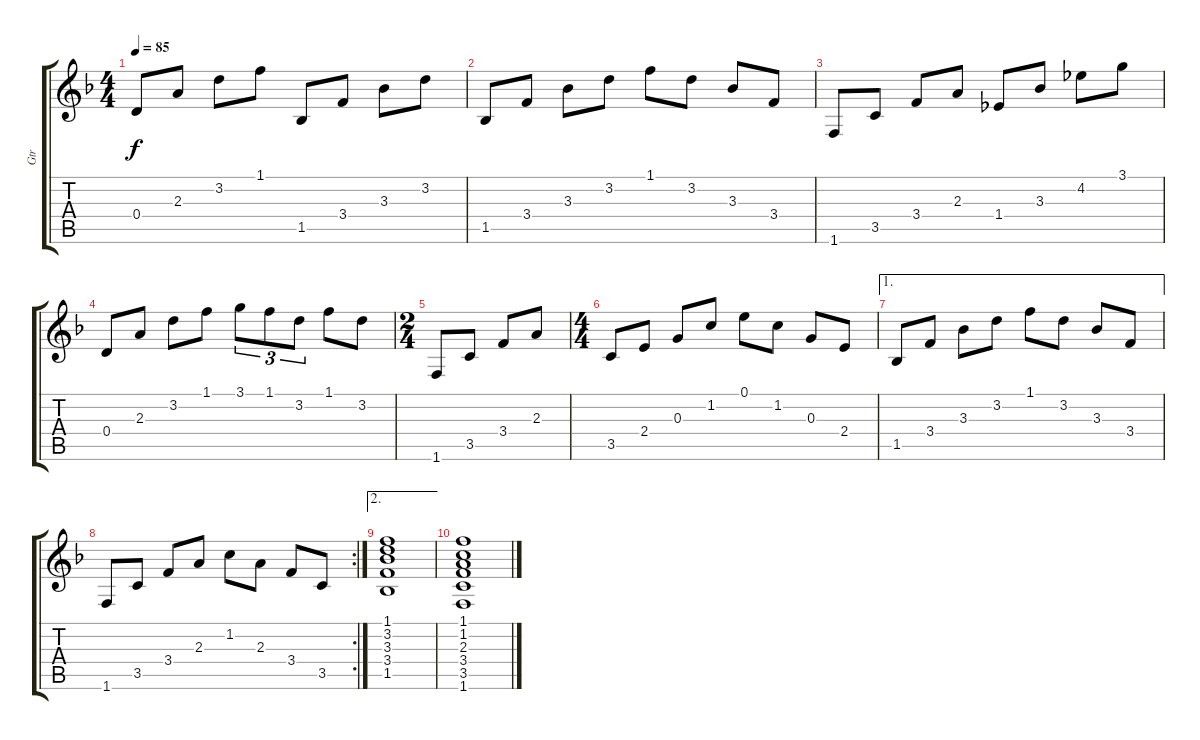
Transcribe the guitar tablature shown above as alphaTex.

\track ("Gtr" "Gtr") {instrument acousticguitarnylon}
\staff {score tabs}
\tuning (E4 B3 G3 D3 A2 E2) {hide}
\ts (4 4)
\tempo 85
\clef g2
\ks f
0.4.8{dy f} 2.3.8 3.2.8 1.1.8 1.5.8 3.4.8 3.3.8 3.2.8 |
1.5.8 3.4.8 3.3.8 3.2.8 1.1.8 3.2.8 3.3.8 3.4.8 |
1.6.8 3.5.8 3.4.8 2.3.8 1.4.8 3.3.8 4.2.8 3.1.8 |
0.4.8 2.3.8 3.2.8 1.1.8 3.1.8{tu (3 2)} 1.1.8{tu (3 2)} 3.2.8{tu (3 2)} 1.1.8 3.2.8 |
\ts (2 4)
1.6.8 3.5.8 3.4.8 2.3.8 |
\ts (4 4)
3.5.8 2.4.8 0.3.8 1.2.8 0.1.8 1.2.8 0.3.8 2.4.8 |
\ae 1
1.5.8 3.4.8 3.3.8 3.2.8 1.1.8 3.2.8 3.3.8 3.4.8 |
\rc 2
1.6.8 3.5.8 3.4.8 2.3.8 1.2.8 2.3.8 3.4.8 3.5.8 |
\ae 2
(1.1 3.2 3.3 3.4 1.5).1 |
(1.1 1.2 2.3 3.4 3.5 1.6).1
